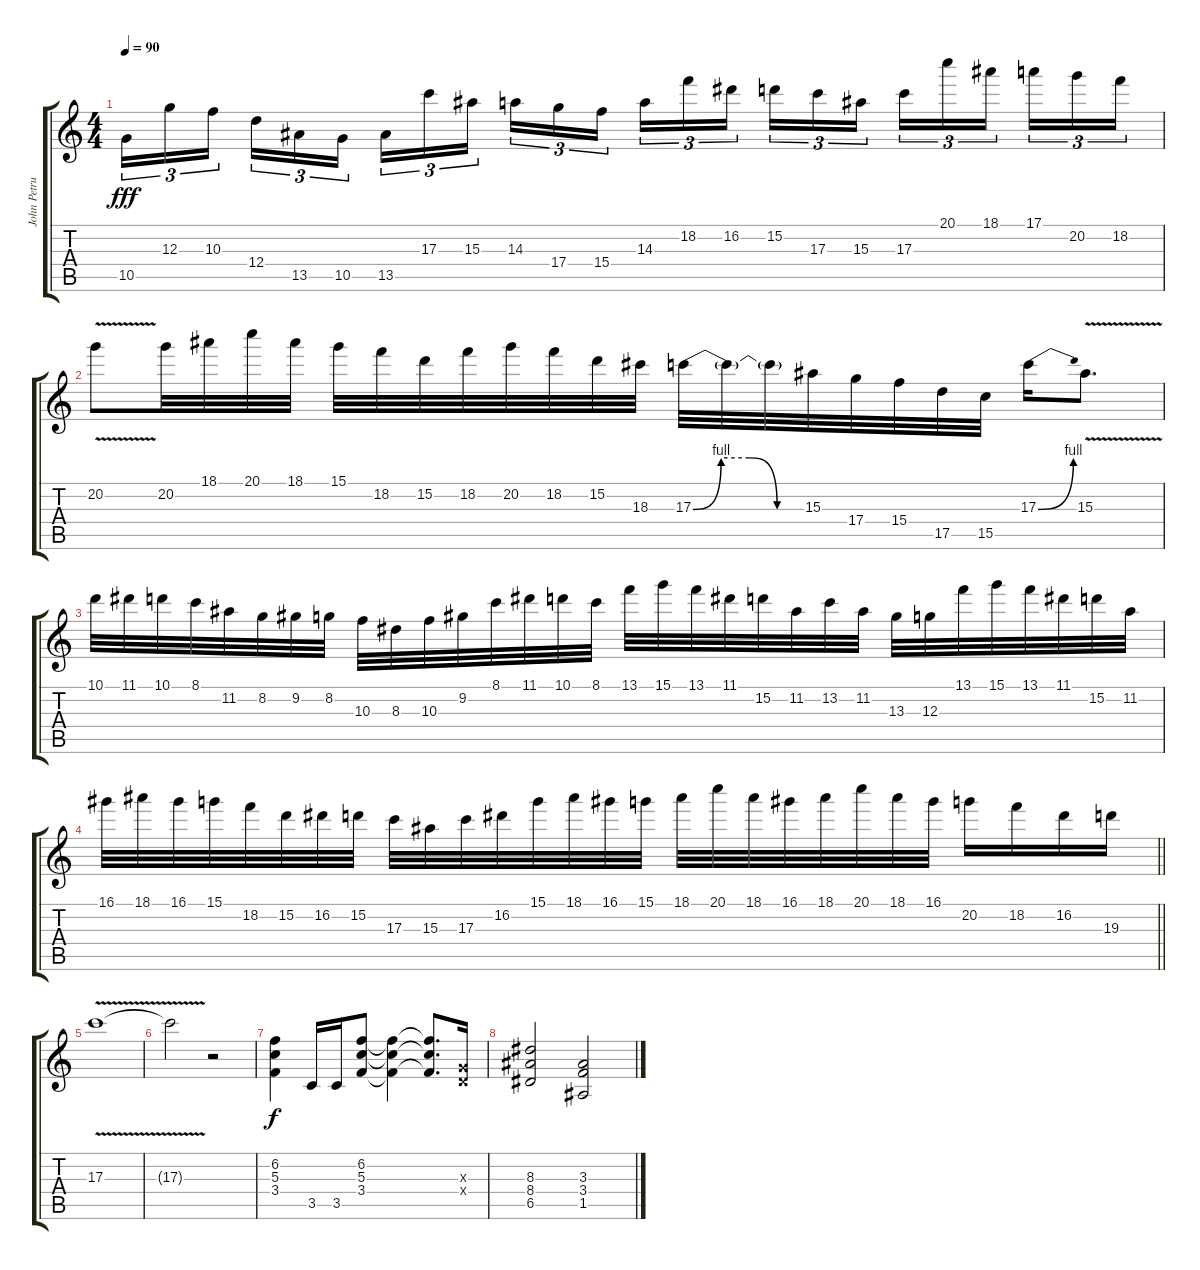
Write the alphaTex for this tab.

\track ("John Petrucci" "John Petru") {instrument acousticguitarsteel}
\staff {score tabs}
\tuning (E4 B3 G3 D3 A2 D2) {hide}
\ts (4 4)
\tempo 90
\clef g2
\ks c
10.5.16{tu (3 2) dy fff} 12.3.16{tu (3 2)} 10.3.16{tu (3 2) beam splitsecondary} 12.4.16{tu (3 2)} 13.5.16{tu (3 2)} 10.5.16{tu (3 2)} 13.5.16{tu (3 2)} 17.3.16{tu (3 2)} 15.3.16{tu (3 2) beam splitsecondary} 14.3.16{tu (3 2)} 17.4.16{tu (3 2)} 15.4.16{tu (3 2)} 14.3.16{tu (3 2)} 18.2.16{tu (3 2)} 16.2.16{tu (3 2) beam splitsecondary} 15.2.16{tu (3 2)} 17.3.16{tu (3 2)} 15.3.16{tu (3 2)} 17.3.16{tu (3 2)} 20.1.16{tu (3 2)} 18.1.16{tu (3 2) beam splitsecondary} 17.1.16{tu (3 2)} 20.2.16{tu (3 2)} 18.2.16{tu (3 2)} |
20.2{v}.8 20.2.32 18.1.32 20.1.32 18.1.32 15.1.32 18.2.32 15.2.32 18.2.32 20.2.32 18.2.32 15.2.32 18.3.32 17.3{be (custom 0 0 15 4 30 4 45 0 60 0)}.32 17.3{t}.32 17.3{t}.32 15.3.32 17.4.32 15.4.32 17.5.32 15.5.32 17.3{be (bend 0 0 60 4)}.16 15.3{v}.8{d} |
10.1.32 11.1.32 10.1.32 8.1.32 11.2.32 8.2.32 9.2.32 8.2.32 10.3.32 8.3.32 10.3.32 9.2.32 8.1.32 11.1.32 10.1.32 8.1.32 13.1.32 15.1.32 13.1.32 11.1.32 15.2.32 11.2.32 13.2.32 11.2.32 13.3.32 12.3.32 13.1.32 15.1.32 13.1.32 11.1.32 15.2.32 11.2.32 |
\barLineRight lightlight
16.1.32 18.1.32 16.1.32 15.1.32 18.2.32 15.2.32 16.2.32 15.2.32 17.3.32 15.3.32 17.3.32 16.2.32 15.1.32 18.1.32 16.1.32 15.1.32 18.1.32 20.1.32 18.1.32 16.1.32 18.1.32 20.1.32 18.1.32 16.1.32 20.2.16 18.2.16 16.2.16 19.3.16 |
17.3{v}.1 |
17.3{t}.2 r.2 |
(6.2 5.3 3.4).4{dy f} 3.5.16 3.5.16 (6.2 5.3 3.4).8 (6.2{t} 5.3{t} 3.4{t}).4 (6.2{t} 5.3{t} 3.4{t}).8{d} (0.3{x} 0.4{x}).16 |
(8.3 8.4 6.5).2 (3.3 3.4 1.5).2
